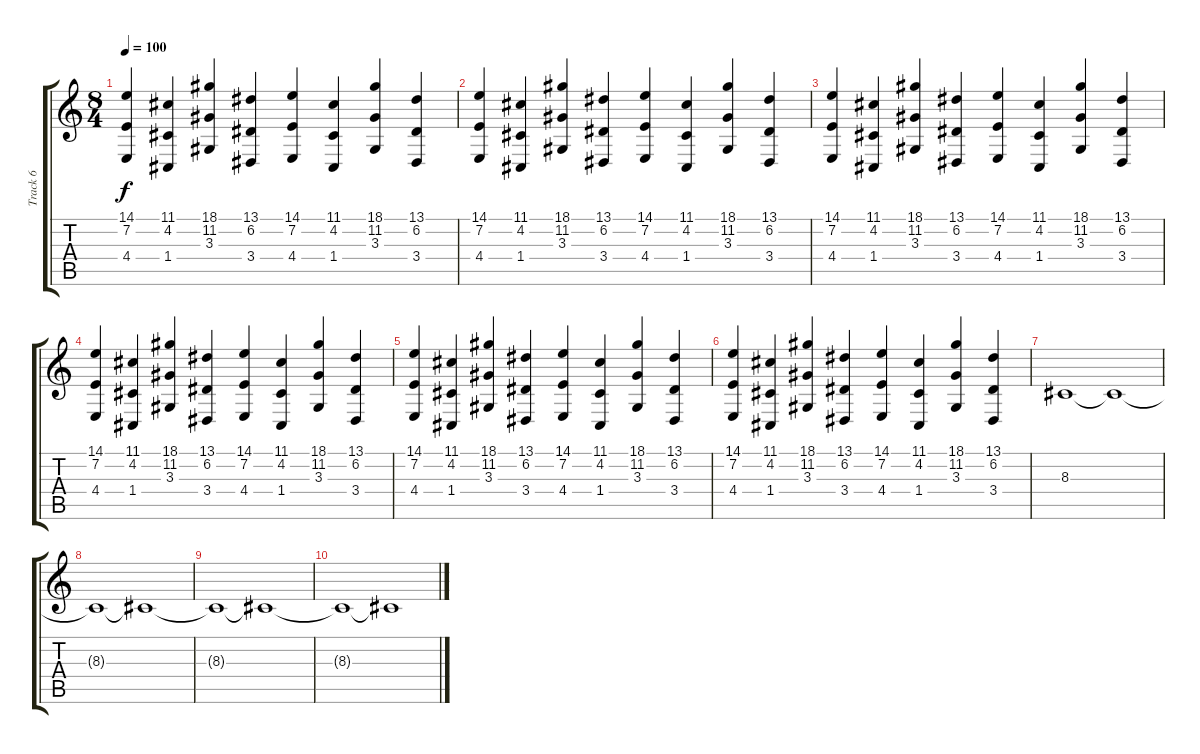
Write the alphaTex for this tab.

\track ("Track 6" "Track 6") {instrument choiraahs}
\staff {score tabs}
\tuning (D4 A3 F3 C3 G2 C2) {hide}
\ts (8 4)
\tempo 100
\clef g2
\ks c
(14.1 7.2 4.4).4{dy f} (11.1 4.2 1.4).4 (18.1 11.2 3.3).4 (13.1 6.2 3.4).4 (14.1 7.2 4.4).4 (11.1 4.2 1.4).4 (18.1 11.2 3.3).4 (13.1 6.2 3.4).4 |
(14.1 7.2 4.4).4 (11.1 4.2 1.4).4 (18.1 11.2 3.3).4 (13.1 6.2 3.4).4 (14.1 7.2 4.4).4 (11.1 4.2 1.4).4 (18.1 11.2 3.3).4 (13.1 6.2 3.4).4 |
(14.1 7.2 4.4).4 (11.1 4.2 1.4).4 (18.1 11.2 3.3).4 (13.1 6.2 3.4).4 (14.1 7.2 4.4).4 (11.1 4.2 1.4).4 (18.1 11.2 3.3).4 (13.1 6.2 3.4).4 |
(14.1 7.2 4.4).4 (11.1 4.2 1.4).4 (18.1 11.2 3.3).4 (13.1 6.2 3.4).4 (14.1 7.2 4.4).4 (11.1 4.2 1.4).4 (18.1 11.2 3.3).4 (13.1 6.2 3.4).4 |
(14.1 7.2 4.4).4 (11.1 4.2 1.4).4 (18.1 11.2 3.3).4 (13.1 6.2 3.4).4 (14.1 7.2 4.4).4 (11.1 4.2 1.4).4 (18.1 11.2 3.3).4 (13.1 6.2 3.4).4 |
(14.1 7.2 4.4).4 (11.1 4.2 1.4).4 (18.1 11.2 3.3).4 (13.1 6.2 3.4).4 (14.1 7.2 4.4).4 (11.1 4.2 1.4).4 (18.1 11.2 3.3).4 (13.1 6.2 3.4).4 |
8.3.1 8.3{t}.1 |
8.3{t}.1 8.3{t}.1 |
8.3{t}.1 8.3{t}.1 |
8.3{t}.1 8.3{t}.1
